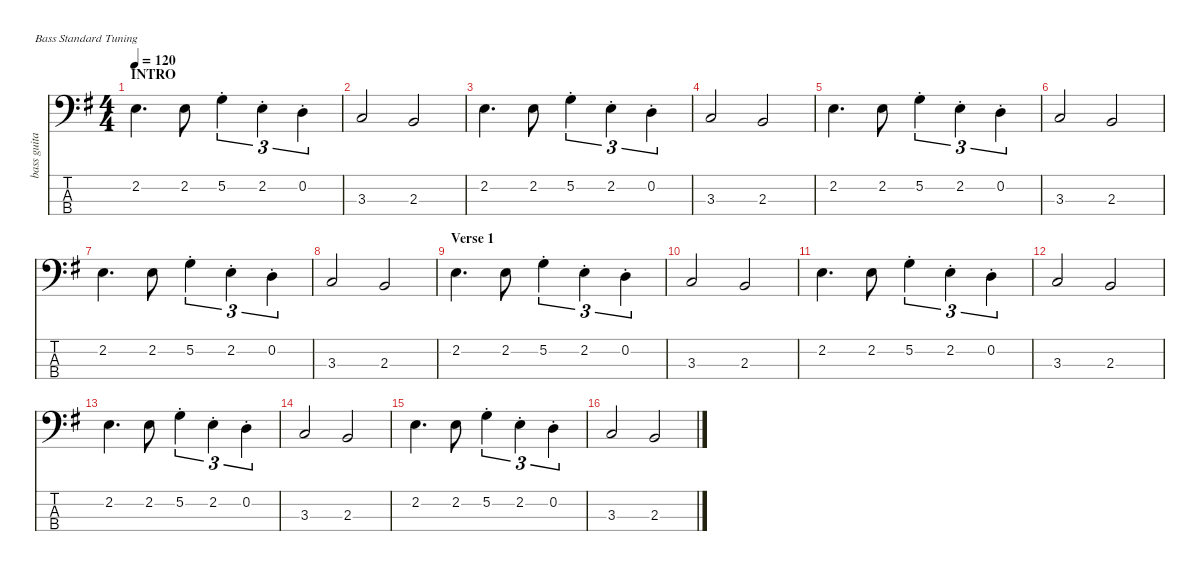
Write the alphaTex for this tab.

\defaultSystemsLayout 4
\hideDynamics
\bracketExtendMode nobrackets
\otherSystemsTrackNameOrientation horizontal
\track ("bass guitar" "bass guita") {instrument electricbassfinger}
\staff {score tabs}
\tuning (G2 D2 A1 E1)
\ts (4 4)
\section ("" "INTRO")
\tempo 120
\clef f4
\scale
1.20807
\ks eminor
2.2{acc forcenatural}.4{d dy ff instrument electricbassfinger beam Down} 2.2{acc forcenatural}.8{beam Down} 5.2{st acc forcenatural}.4{tu (3 2) beam Down} 2.2{st acc forcenatural}.4{tu (3 2) beam Down} 0.2{st acc forcenatural}.4{tu (3 2) beam Down} |
\scale
0.930643 3.3{acc forcenatural}.2{beam Up} 2.3{acc forcenatural}.2{beam Up} |
\scale
0.930643 2.2{acc forcenatural}.4{d beam Down} 2.2{acc forcenatural}.8{beam Down} 5.2{st acc forcenatural}.4{tu (3 2) beam Down} 2.2{st acc forcenatural}.4{tu (3 2) beam Down} 0.2{st acc forcenatural}.4{tu (3 2) beam Down} |
\scale
0.930643 3.3{acc forcenatural}.2{beam Up} 2.3{acc forcenatural}.2{beam Up} |
\scale
1.11728 2.2{acc forcenatural}.4{d beam Down} 2.2{acc forcenatural}.8{beam Down} 5.2{st acc forcenatural}.4{tu (3 2) beam Down} 2.2{st acc forcenatural}.4{tu (3 2) beam Down} 0.2{st acc forcenatural}.4{tu (3 2) beam Down} |
\scale
0.960908 3.3{acc forcenatural}.2{beam Up} 2.3{acc forcenatural}.2{beam Up} |
\scale
0.960908 2.2{acc forcenatural}.4{d beam Down} 2.2{acc forcenatural}.8{beam Down} 5.2{st acc forcenatural}.4{tu (3 2) beam Down} 2.2{st acc forcenatural}.4{tu (3 2) beam Down} 0.2{st acc forcenatural}.4{tu (3 2) beam Down} |
\scale
0.960908 3.3{acc forcenatural}.2{beam Up} 2.3{acc forcenatural}.2{beam Up} |
\section ("" "Verse 1")
\scale
1.11728 2.2{acc forcenatural}.4{d beam Down} 2.2{acc forcenatural}.8{beam Down} 5.2{st acc forcenatural}.4{tu (3 2) beam Down} 2.2{st acc forcenatural}.4{tu (3 2) beam Down} 0.2{st acc forcenatural}.4{tu (3 2) beam Down} |
\scale
0.960908 3.3{acc forcenatural}.2{beam Up} 2.3{acc forcenatural}.2{beam Up} |
\scale
0.960908 2.2{acc forcenatural}.4{d beam Down} 2.2{acc forcenatural}.8{beam Down} 5.2{st acc forcenatural}.4{tu (3 2) beam Down} 2.2{st acc forcenatural}.4{tu (3 2) beam Down} 0.2{st acc forcenatural}.4{tu (3 2) beam Down} |
\scale
0.960908 3.3{acc forcenatural}.2{beam Up} 2.3{acc forcenatural}.2{beam Up} |
\scale
1.11728 2.2{acc forcenatural}.4{d beam Down} 2.2{acc forcenatural}.8{beam Down} 5.2{st acc forcenatural}.4{tu (3 2) beam Down} 2.2{st acc forcenatural}.4{tu (3 2) beam Down} 0.2{st acc forcenatural}.4{tu (3 2) beam Down} |
\scale
0.960908 3.3{acc forcenatural}.2{beam Up} 2.3{acc forcenatural}.2{beam Up} |
\scale
0.960908 2.2{acc forcenatural}.4{d beam Down} 2.2{acc forcenatural}.8{beam Down} 5.2{st acc forcenatural}.4{tu (3 2) beam Down} 2.2{st acc forcenatural}.4{tu (3 2) beam Down} 0.2{st acc forcenatural}.4{tu (3 2) beam Down} |
\scale
0.960908 3.3{acc forcenatural}.2{beam Up} 2.3{acc forcenatural}.2{beam Up}
